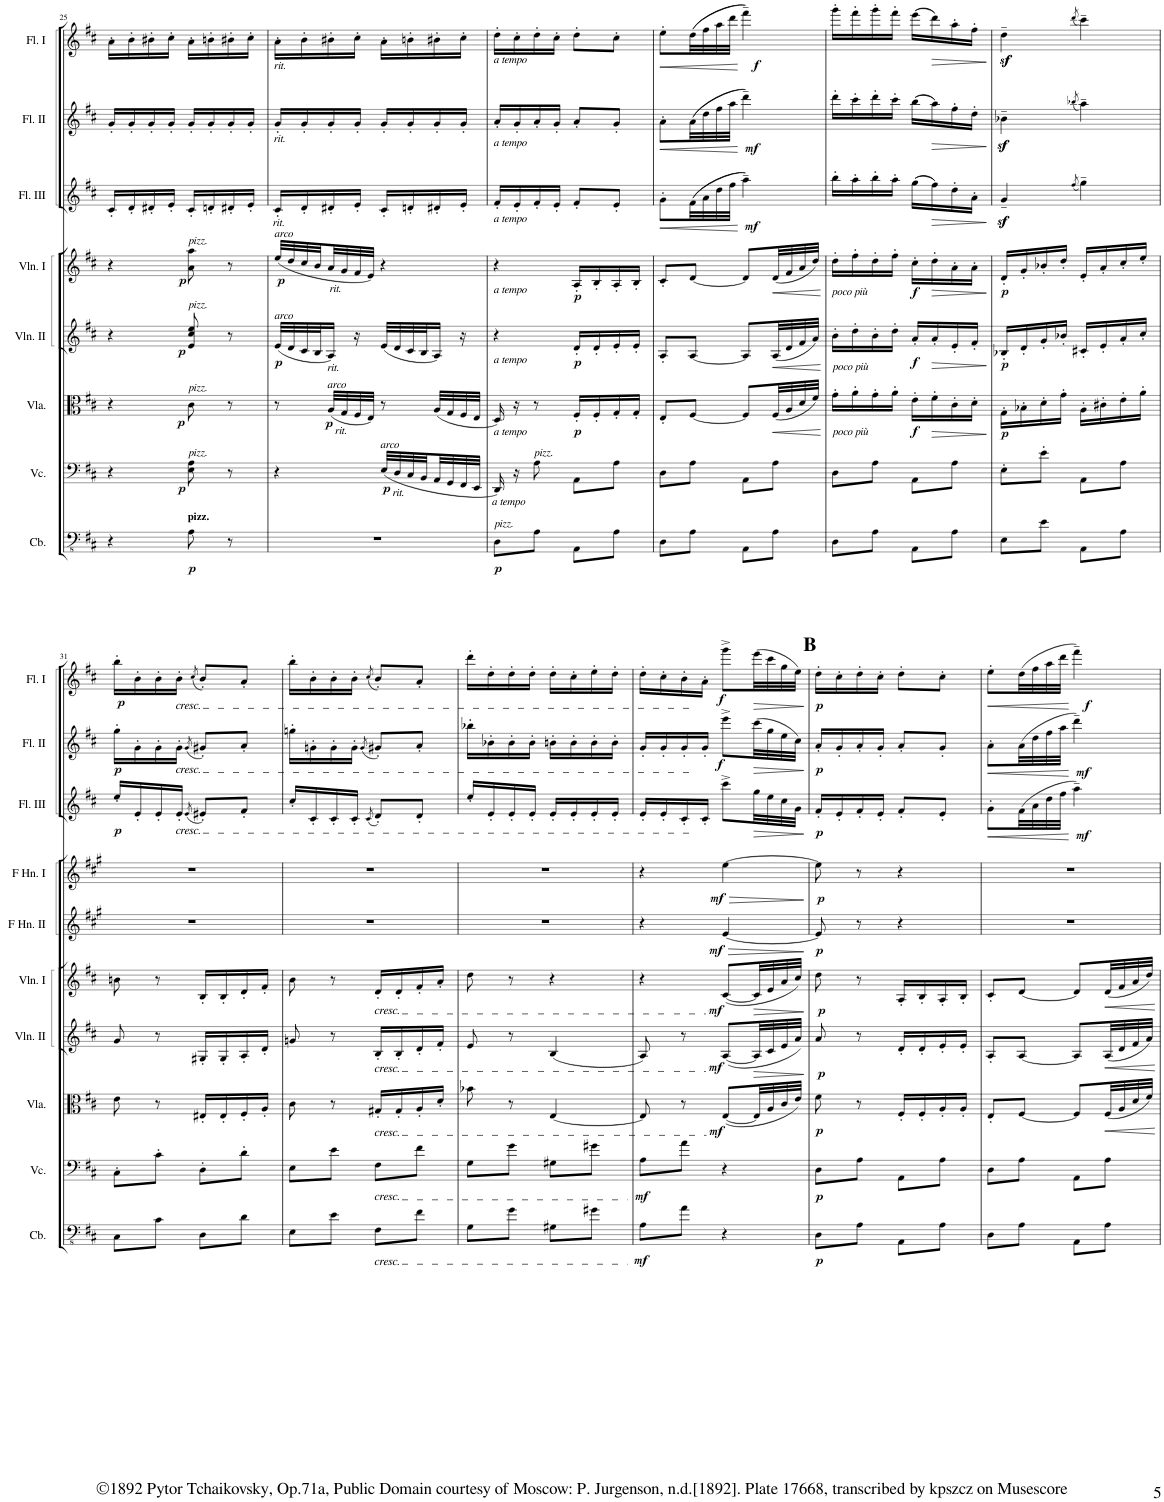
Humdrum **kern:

**kern	**dynam	**kern	**dynam	**kern	**dynam	**kern	**dynam	**kern	**dynam	**kern	**dynam	**kern	**dynam	**kern	**dynam	**kern	**dynam	**kern	**dynam
*part10	*part10	*part9	*part9	*part8	*part8	*part7	*part7	*part6	*part6	*part5	*part5	*part4	*part4	*part3	*part3	*part2	*part2	*part1	*part1
*staff10	*staff10	*staff9	*staff9	*staff8	*staff8	*staff7	*staff7	*staff6	*staff6	*staff5	*staff5	*staff4	*staff4	*staff3	*staff3	*staff2	*staff2	*staff1	*staff1
*I"Contrabass	*	*I"Violoncello	*	*I"Viola	*	*I"Violin II	*	*I"Violin I	*	*I"Horn in F II	*	*I"Horn in F I	*	*I"Flute III	*	*I"Flute II	*	*I"Flute I	*
*I'Cb.	*	*I'Vc.	*	*I'Vla.	*	*I'Vln. II	*	*I'Vln. I	*	*	*	*	*	*I'Fl. III	*	*I'Fl. II	*	*I'Fl. I	*
!!LO:PB:g=z
*clefFv4	*	*clefF4	*	*clefC3	*	*clefG2	*	*clefG2	*	*clefG2	*	*clefG2	*	*clefG2	*	*clefG2	*	*clefG2	*
*	*	*	*	*	*	*	*	*	*	*Trd4c7	*	*Trd4c7	*	*	*	*	*	*	*
*k[f#c#]	*	*k[f#c#]	*	*k[f#c#]	*	*k[f#c#]	*	*k[f#c#]	*	*k[f#c#g#]	*	*k[f#c#g#]	*	*k[f#c#]	*	*k[f#c#]	*	*k[f#c#]	*
*M2/4	*	*M2/4	*	*M2/4	*	*M2/4	*	*M2/4	*	*M2/4	*	*M2/4	*	*M2/4	*	*M2/4	*	*M2/4	*
=25	=25	=25	=25	=25	=25	=25	=25	=25	=25	=25	=25	=25	=25	=25	=25	=25	=25	=25	=25
4r	.	4r	.	4r	.	4r	.	4r	.	2r	.	2r	.	16c#'/LL	.	16g'/LL	.	16a'\LL	.
.	.	.	.	.	.	.	.	.	.	.	.	.	.	16d'/	.	16g'/	.	16b'\	.
.	.	.	.	.	.	.	.	.	.	.	.	.	.	16d#X'/	.	16g'/	.	16b#X'\	.
.	.	.	.	.	.	.	.	.	.	.	.	.	.	16e'/JJ	.	16g'/JJ	.	16cc#'\JJ	.
!	!	!	!	!	!	!	!	!LO:TX:a:i:t=pizz.	!	!	!	!	!	!	!	!	!	!	!
!	!	!	!	!	!	!LO:TX:a:i:t=pizz.	!	!	!	!	!	!	!	!	!	!	!	!	!
!	!	!	!	!LO:TX:a:i:t=pizz.	!	!	!	!	!	!	!	!	!	!	!	!	!	!	!
!	!	!LO:TX:a:i:t=pizz.	!	!	!	!	!	!	!	!	!	!	!	!	!	!	!	!	!
!LO:TX:a:B:t=pizz.	!	!	!	!	!	!	!	!	!	!	!	!	!	!	!	!	!	!	!
!	!LO:DY:b	!	!LO:DY:b	!	!LO:DY:b	!	!LO:DY:b	!	!LO:DY:b	!	!	!	!	!	!	!	!	!	!
8AA\	p	8E\ 8A\	p	8c#\	p	8e/ 8cc#/ 8ee/	p	8a\ 8aa\	p	.	.	.	.	16c#'/LL	.	16g'/LL	.	16a'\LL	.
.	.	.	.	.	.	.	.	.	.	.	.	.	.	16dn'/	.	16g'/	.	16bn'\	.
8r	.	8r	.	8r	.	8r	.	8r	.	.	.	.	.	16d#X'/	.	16g'/	.	16b#X'\	.
.	.	.	.	.	.	.	.	.	.	.	.	.	.	16e'/JJ	.	16g'/JJ	.	16cc#'\JJ	.
=26	=26	=26	=26	=26	=26	=26	=26	=26	=26	=26	=26	=26	=26	=26	=26	=26	=26	=26	=26
!	!	!	!	!	!	!	!	!	!	!	!	!	!	!	!	!	!	!LO:TX:b:i:t=rit.	!
!	!	!	!	!	!	!	!	!	!	!	!	!	!	!	!	!LO:TX:b:i:t=rit.	!	!	!
!	!	!	!	!	!	!	!	!	!	!	!	!	!	!LO:TX:b:i:t=rit.	!	!	!	!	!
!	!	!	!	!	!	!	!	!LO:TX:a:i:t=arco	!	!	!	!	!	!	!	!	!	!	!
!	!	!	!	!	!	!LO:TX:a:i:t=arco	!	!	!	!	!	!	!	!	!	!	!	!	!
!	!	!	!	!	!	!	!LO:DY:b	!	!LO:DY:b	!	!	!	!	!	!	!	!	!	!
2r	.	4r	.	8r	.	(32e/LLL	p	(32ee/LLL	p	2r	.	2r	.	16c#'/LL	.	16g'/LL	.	16a'\LL	.
.	.	.	.	.	.	32d/	.	32dd/	.	.	.	.	.	.	.	.	.	.	.
.	.	.	.	.	.	32c#/	.	32cc#/	.	.	.	.	.	16d'/	.	16g'/	.	16b'\	.
.	.	.	.	.	.	32B/J	.	32b/	.	.	.	.	.	.	.	.	.	.	.
!	!	!	!	!	!	!	!	!LO:TX:b:i:t=rit.	!	!	!	!	!	!	!	!	!	!	!
!	!	!	!	!	!	!LO:TX:b:i:t=rit.	!	!	!	!	!	!	!	!	!	!	!	!	!
!	!	!	!	!LO:TX:b:i:t=rit.	!	!	!	!	!	!	!	!	!	!	!	!	!	!	!
!	!	!	!	!LO:TX:a:i:t=arco	!	!	!	!	!	!	!	!	!	!	!	!	!	!	!
!	!	!	!	!	!LO:DY:b	!	!	!	!	!	!	!	!	!	!	!	!	!	!
.	.	.	.	(32A/LLL	p	16A/JJ)	.	32a/	.	.	.	.	.	16d#X'/	.	16g'/	.	16b#X'\	.
.	.	.	.	32G/	.	.	.	32g/	.	.	.	.	.	.	.	.	.	.	.
.	.	.	.	32F#/	.	16r	.	32f#/	.	.	.	.	.	16e'/JJ	.	16g'/JJ	.	16cc#'\JJ	.
.	.	.	.	32E/JJJ)	.	.	.	32e/JJJ)	.	.	.	.	.	.	.	.	.	.	.
!	!	!LO:TX:b:i:t=rit.	!	!	!	!	!	!	!	!	!	!	!	!	!	!	!	!	!
!	!	!LO:TX:a:i:t=arco	!	!	!	!	!	!	!	!	!	!	!	!	!	!	!	!	!
!	!	!	!LO:DY:b	!	!	!	!	!	!	!	!	!	!	!	!	!	!	!	!
.	.	(32E/LLL	p	8r	.	(32e/LLL	.	4r	.	.	.	.	.	16c#'/LL	.	16g'/LL	.	16a'\LL	.
.	.	32D/	.	.	.	32d/	.	.	.	.	.	.	.	.	.	.	.	.	.
.	.	32C#/	.	.	.	32c#/	.	.	.	.	.	.	.	16dn'/	.	16g'/	.	16bn'\	.
.	.	32BB/	.	.	.	32B/J	.	.	.	.	.	.	.	.	.	.	.	.	.
.	.	32AA/	.	(32A/LLL	.	16A/JJ)	.	.	.	.	.	.	.	16d#X'/	.	16g'/	.	16b#X'\	.
.	.	32GG/	.	32G/	.	.	.	.	.	.	.	.	.	.	.	.	.	.	.
.	.	32FF#/	.	32F#/	.	16r	.	.	.	.	.	.	.	16e'/JJ	.	16g'/JJ	.	16cc#'\JJ	.
.	.	32EE/JJJ	.	32E/JJJ	.	.	.	.	.	.	.	.	.	.	.	.	.	.	.
=27	=27	=27	=27	=27	=27	=27	=27	=27	=27	=27	=27	=27	=27	=27	=27	=27	=27	=27	=27
!	!	!	!	!	!	!	!	!	!	!	!	!	!	!	!	!	!	!LO:TX:b:i:t=a tempo	!
!	!	!	!	!	!	!	!	!	!	!	!	!	!	!	!	!LO:TX:b:i:t=a tempo	!	!	!
!	!	!	!	!	!	!	!	!	!	!	!	!	!	!LO:TX:b:i:t=a tempo	!	!	!	!	!
!	!	!	!	!	!	!	!	!LO:TX:b:i:t=a tempo	!	!	!	!	!	!	!	!	!	!	!
!	!	!	!	!	!	!LO:TX:b:i:t=a tempo	!	!	!	!	!	!	!	!	!	!	!	!	!
!	!	!	!	!LO:TX:b:i:t=a tempo	!	!	!	!	!	!	!	!	!	!	!	!	!	!	!
!	!	!LO:TX:b:i:t=a tempo	!	!	!	!	!	!	!	!	!	!	!	!	!	!	!	!	!
!LO:TX:a:i:t=pizz.	!	!	!	!	!	!	!	!	!	!	!	!	!	!	!	!	!	!	!
!	!LO:DY:b	!	!	!	!	!	!	!	!	!	!	!	!	!	!	!	!	!	!
8DD\L	p	16DD/)	.	16D/)	.	4r	.	4r	.	2r	.	2r	.	16f#'/LL	.	16a'/LL	.	16dd'\LL	.
.	.	16r	.	16r	.	.	.	.	.	.	.	.	.	16e'/	.	16g'/	.	16cc#'\	.
!	!	!LO:TX:a:i:t=pizz.	!	!	!	!	!	!	!	!	!	!	!	!	!	!	!	!	!
8AA\J	.	8A\	.	8r	.	.	.	.	.	.	.	.	.	16f#'/	.	16a'/	.	16dd'\	.
.	.	.	.	.	.	.	.	.	.	.	.	.	.	16e'/JJ	.	16g'/JJ	.	16cc#'\JJ	.
!	!	!	!	!	!LO:DY:b	!	!LO:DY:b	!	!LO:DY:b	!	!	!	!	!	!	!	!	!	!
8AAA\L	.	8AA\L	.	16F#'/LL	p	16d'/LL	p	16A'/LL	p	.	.	.	.	8f#'/L	.	8a'/L	.	8dd'\L	.
.	.	.	.	16F#'/	.	16d'/	.	16B'/	.	.	.	.	.	.	.	.	.	.	.
8AA\J	.	8A\J	.	16G'/	.	16e'/	.	16A'/	.	.	.	.	.	8e'/J	.	8g'/J	.	8cc#'\J	.
.	.	.	.	16G'/JJ	.	16e'/JJ	.	16B'/JJ	.	.	.	.	.	.	.	.	.	.	.
=28	=28	=28	=28	=28	=28	=28	=28	=28	=28	=28	=28	=28	=28	=28	=28	=28	=28	=28	=28
!	!	!	!	!	!	!	!	!	!	!	!	!	!	!	!LO:HP:b	!	!LO:HP:b	!	!LO:HP:b
8DD\L	.	8D\L	.	8E'/L	.	8A'/L	.	8c#'/L	.	2r	.	2r	.	8g'\L	<	8a'\L	<	8ee'\L	<
8AA\J	.	8A\J	.	[8F#/J	.	[8A/J	.	[8d/J	.	.	.	.	.	((32f#\LL	.	((32a\LL	.	((32dd\LL	.
.	.	.	.	.	.	.	.	.	.	.	.	.	.	32a\	.	32dd\	.	32ff#\	.
.	.	.	.	.	.	.	.	.	.	.	.	.	.	32dd\	.	32ff#\	.	32aa\	.
.	.	.	.	.	.	.	.	.	.	.	.	.	.	32ff#\JJJ	.	32aa\JJJ	.	32ddd\JJJ	.
!	!	!	!	!	!	!	!	!	!	!	!	!	!	!	!LO:DY:n=1:b	!	!LO:DY:n=1:b	!	!LO:DY:n=1:b
8AAA\L	.	8AA\L	.	8F#/L]	.	8A/L]	.	8d/L]	.	.	.	.	.	4aa~\))	[ mf	4ddd~\))	[ mf	4fff#~\))	[ f
!	!	!	!	!	!LO:HP:b	!	!LO:HP:b	!	!LO:HP:b	!	!	!	!	!	!	!	!	!	!
8AA\J	.	8A\J	.	(32F#/LL	<	(32A/LL	<	(32d/LL	<	.	.	.	.	.	.	.	.	.	.
.	.	.	.	32A/	.	32d/	.	32f#/	.	.	.	.	.	.	.	.	.	.	.
.	.	.	.	32d/	.	32f#/	.	32a/	.	.	.	.	.	.	.	.	.	.	.
.	.	.	.	32f#/JJJ)	.	32a/JJJ)	.	32dd/JJJ)	.	.	.	.	.	.	.	.	.	.	.
.	.	.	.	.	[	.	[	.	[	.	.	.	.	.	.	.	.	.	.
=29	=29	=29	=29	=29	=29	=29	=29	=29	=29	=29	=29	=29	=29	=29	=29	=29	=29	=29	=29
!	!	!	!	!	!	!	!	!LO:TX:b:i:t=poco più	!	!	!	!	!	!	!	!	!	!	!
!	!	!	!	!	!	!LO:TX:b:i:t=poco più	!	!	!	!	!	!	!	!	!	!	!	!	!
!	!	!	!	!LO:TX:b:i:t=poco più	!	!	!	!	!	!	!	!	!	!	!	!	!	!	!
8DD\L	.	8D\L	.	16g'\LL	.	16b'\LL	.	16dd'\LL	.	2r	.	2r	.	16bb'\LL	.	16ddd'\LL	.	16ggg'\LL	.
.	.	.	.	16a'\	.	16dd'\	.	16ff#'\	.	.	.	.	.	16aa'\	.	16ccc#'\	.	16fff#'\	.
8AA\J	.	8A\J	.	16g'\	.	16b'\	.	16dd'\	.	.	.	.	.	16bb'\	.	16ddd'\	.	16ggg'\	.
.	.	.	.	16a'\JJ	.	16dd'\JJ	.	16ff#'\JJ	.	.	.	.	.	16aa'\JJ	.	16ccc#'\JJ	.	16fff#'\JJ	.
!	!	!	!	!	!LO:DY:b	!	!LO:DY:b	!	!LO:DY:b	!	!	!	!	!	!	!	!	!	!
8AAA\L	.	8AA\L	.	16e'\LL	f	16a'/LL	f	16cc#'\LL	f	.	.	.	.	((16gg\LL	.	((16bb\LL	.	((16eee\LL	.
!	!	!	!	!	!LO:HP:b	!	!LO:HP:b	!	!LO:HP:b	!	!	!	!	!	!LO:HP:b	!	!LO:HP:b	!	!LO:HP:b
.	.	.	.	16f#'\	>	16a'/	>	16dd'\	>	.	.	.	.	16ff#\))	>	16aa\))	>	16ddd\))	>
8AA\J	.	8A\J	.	16c#'\	.	16e'/	.	16a'\	.	.	.	.	.	16dd'\	.	16ff#'\	.	16aa'\	.
.	.	.	.	16d'\JJ	.	16f#'/JJ	.	16a'\JJ	.	.	.	.	.	16a'\JJ	.	16dd'\JJ	.	16ff#'\JJ	.
.	.	.	.	.	]	.	]	.	]	.	.	.	.	.	]	.	]	.	]
=30	=30	=30	=30	=30	=30	=30	=30	=30	=30	=30	=30	=30	=30	=30	=30	=30	=30	=30	=30
!	!	!	!	!	!LO:DY:b	!	!LO:DY:b	!	!LO:DY:b	!	!	!	!	!	!	!	!	!	!
8EE\L	.	8E'\L	.	16G'\LL	p	16B-X'/LL	p	16d'/LL	p	2r	.	2r	.	4gz<~/	.	4b-Xz<~\	.	4ddz<~\	.
.	.	.	.	16B-X'\	.	16d'/	.	16g'/	.	.	.	.	.	.	.	.	.	.	.
8E\J	.	8e'\J	.	16d'\	.	16g'/	.	16b-X'/	.	.	.	.	.	.	.	.	.	.	.
.	.	.	.	16g'\JJ	.	16b-X'/JJ	.	16dd'/JJ	.	.	.	.	.	.	.	.	.	.	.
.	.	.	.	.	.	.	.	.	.	.	.	.	.	(8qff#/	.	(8qbb-X/	.	(8qddd/	.
8AAA\L	.	8AA\L	.	16A'\LL	.	16c#X'/LL	.	16e'/LL	.	.	.	.	.	4gg~\)	.	4aa~\)	.	4ccc#~\)	.
.	.	.	.	16c#X'\	.	16e'/	.	16a'/	.	.	.	.	.	.	.	.	.	.	.
8AA\J	.	8A\J	.	16e'\	.	16a'/	.	16cc#'/	.	.	.	.	.	.	.	.	.	.	.
.	.	.	.	16a'\JJ	.	16cc#'/JJ	.	16ee'/JJ	.	.	.	.	.	.	.	.	.	.	.
!!LO:LB:g=z
=31	=31	=31	=31	=31	=31	=31	=31	=31	=31	=31	=31	=31	=31	=31	=31	=31	=31	=31	=31
!	!	!	!	!	!	!	!	!	!	!	!	!	!	!	!LO:DY:b	!	!LO:DY:b	!	!LO:DY:b
8CC#\L	.	8C#'\L	.	8e\	.	8g/	.	8bn\	.	2r	.	2r	.	16ee'/LL	p	16gg'\LL	p	16bb'\LL	p
.	.	.	.	.	.	.	.	.	.	.	.	.	.	16e'/	.	16g'\	.	16b'\	.
8C#\J	.	8c#'\J	.	8r	.	8r	.	8r	.	.	.	.	.	16e'/	.	16g'\	.	16b'\	.
!	!	!	!	!	!	!	!	!	!	!	!	!	!	!	!	!	!	!LO:TX:b:i:t=cresc.	!
!	!	!	!	!	!	!	!	!	!	!	!	!	!	!	!	!LO:TX:b:i:t=cresc.	!	!	!
!	!	!	!	!	!	!	!	!	!	!	!	!	!	!LO:TX:b:i:t=cresc.	!	!	!	!	!
.	.	.	.	.	.	.	.	.	.	.	.	.	.	16e'/JJ	.	16g'\JJ	.	16b'\JJ	.
.	.	.	.	.	.	.	.	.	.	.	.	.	.	(8qe/	.	(8qg/	.	(8qcc#/	.
8DD\L	.	8D'\L	.	16E#X'/LL	.	16G#X'/LL	.	16B'/LL	.	.	.	.	.	8e#X'/L)	.	8g#X'/L)	.	8b'/L)	.
.	.	.	.	16E#'/	.	16G#'/	.	16B'/	.	.	.	.	.	.	.	.	.	.	.
8D\J	.	8d'\J	.	16F#'/	.	16A'/	.	16d'/	.	.	.	.	.	8f#'/J	.	8a'/J	.	8a'/J	.
.	.	.	.	16A'/JJ	.	16d'/JJ	.	16f#'/JJ	.	.	.	.	.	.	.	.	.	.	.
=32	=32	=32	=32	=32	=32	=32	=32	=32	=32	=32	=32	=32	=32	=32	=32	=32	=32	=32	=32
8EE\L	.	8E\L	.	8c#\	.	8gn/	.	8b\	.	2r	.	2r	.	16cc#'/LL	.	16ggn'\LL	.	16bb'\LL	.
.	.	.	.	.	.	.	.	.	.	.	.	.	.	16c#'/	.	16gn'\	.	16b'\	.
8E\J	.	8e\J	.	8r	.	8r	.	8r	.	.	.	.	.	16c#'/	.	16g'\	.	16b'\	.
.	.	.	.	.	.	.	.	.	.	.	.	.	.	16c#'/JJ	.	16g'\JJ	.	16b'\JJ	.
.	.	.	.	.	.	.	.	.	.	.	.	.	.	(8qc#/	.	(8qg/	.	(8qcc#/	.
!	!	!	!	!	!	!	!	!LO:TX:b:i:t=cresc.	!	!	!	!	!	!	!	!	!	!	!
!	!	!	!	!	!	!LO:TX:b:i:t=cresc.	!	!	!	!	!	!	!	!	!	!	!	!	!
!	!	!	!	!LO:TX:b:i:t=cresc.	!	!	!	!	!	!	!	!	!	!	!	!	!	!	!
!	!	!LO:TX:b:i:t=cresc.	!	!	!	!	!	!	!	!	!	!	!	!	!	!	!	!	!
!LO:TX:b:i:t=cresc.	!	!	!	!	!	!	!	!	!	!	!	!	!	!	!	!	!	!	!
8FF#\L	.	8F#\L	.	16G#X'/LL	.	16B'/LL	.	16d'/LL	.	.	.	.	.	8d'/L)	.	8g#X'/L)	.	8b'/L)	.
.	.	.	.	16G#'/	.	16B'/	.	16d'/	.	.	.	.	.	.	.	.	.	.	.
8F#\J	.	8f#\J	.	16A'/	.	16d'/	.	16f#'/	.	.	.	.	.	8d'/J	.	8a'/J	.	8a'/J	.
.	.	.	.	16d'/JJ	.	16f#'/JJ	.	16a'/JJ	.	.	.	.	.	.	.	.	.	.	.
=33	=33	=33	=33	=33	=33	=33	=33	=33	=33	=33	=33	=33	=33	=33	=33	=33	=33	=33	=33
8GG\L	.	8G\L	.	8b-X\	.	8e/	.	8dd\	.	2r	.	2r	.	16ee'/LL	.	16bb-X'\LL	.	16ddd'\LL	.
.	.	.	.	.	.	.	.	.	.	.	.	.	.	16e'/	.	16b-X'\	.	16dd'\	.
8G\J	.	8g\J	.	8r	.	8r	.	8r	.	.	.	.	.	16e'/	.	16b-'\	.	16dd'\	.
.	.	.	.	.	.	.	.	.	.	.	.	.	.	16e'/JJ	.	16b-'\JJ	.	16dd'\JJ	.
8GG#X\L	.	8G#X\L	.	[4E/	.	(4B/	.	4r	.	.	.	.	.	16e'/LL	.	16bn'\LL	.	16dd'\LL	.
.	.	.	.	.	.	.	.	.	.	.	.	.	.	16e'/	.	16b'\	.	16cc#'\	.
8G#X\J	.	8g#X\J	.	.	.	.	.	.	.	.	.	.	.	16e'/	.	16b'\	.	16ee'\	.
.	.	.	.	.	.	.	.	.	.	.	.	.	.	16e'/JJ	.	16b'\JJ	.	16dd'\JJ	.
=34	=34	=34	=34	=34	=34	=34	=34	=34	=34	=34	=34	=34	=34	=34	=34	=34	=34	=34	=34
!	!LO:DY:b	!	!LO:DY:b	!	!	!	!	!	!	!	!	!	!	!	!	!	!	!	!
8AA\L	mf	8A\L	mf	8E/]	.	8A/)	.	4r	.	4r	.	4r	.	16e'/LL	.	16g'/LL	.	16dd'\LL	.
.	.	.	.	.	.	.	.	.	.	.	.	.	.	16e'/	.	16g'/	.	16cc#'\	.
8A\J	.	8a\J	.	8r	.	8r	.	.	.	.	.	.	.	16c#'/	.	16g'/	.	16b'\	.
.	.	.	.	.	.	.	.	.	.	.	.	.	.	16c#'/JJ	.	16g'/JJ	.	16a'\JJ	.
!	!	!	!	!	!LO:DY:b	!	!LO:DY:b	!	!LO:DY:b	!	!LO:HP:b	!	!LO:HP:b	!	!	!	!	!	!
!	!	!	!	!	!	!	!	!	!	!	!LO:DY:n=1:b	!	!LO:DY:n=1:b	!	!	!	!LO:DY:b	!	!LO:DY:b
4r	.	4r	.	([8E/L	mf	([8A/L	mf	([8c#/L	mf	[4e/	> mf	[4ee\	> mf	8ccc#^\L	.	8eee^\L	f	8ggg^\L	f
!	!	!	!	!	!	!	!LO:HP:b	!	!LO:HP:b	!	!	!	!	!	!LO:HP:b	!	!LO:HP:b	!	!LO:HP:b
.	.	.	.	32E/LL]	.	32A/LL]	>	32c#/LL]	>	.	.	.	.	32gg\LL	>	(32ccc#\LL	>	(32eee\LL	>
.	.	.	.	32A/	.	32c#/	.	32e/	.	.	.	.	.	32ee\	.	32gg\	.	32ccc#\	.
.	.	.	.	32c#/	.	32e/	.	32a/	.	.	.	.	.	32cc#\	.	32ee\	.	32gg\	.
.	.	.	.	32e/JJJ)	.	32a/JJJ)	.	32cc#/JJJ)	.	.	.	.	.	32g\JJJ	.	32cc#\JJJ)	.	32ee\JJJ)	.
.	.	.	.	.	.	.	]	.	]	.	]	.	]	.	]	.	]	.	]
!!LO:REH:place=s1:a:B:cj:enc=none:fs=20:t=B
=35	=35	=35	=35	=35	=35	=35	=35	=35	=35	=35	=35	=35	=35	=35	=35	=35	=35	=35	=35
!	!LO:DY:b	!	!LO:DY:b	!	!LO:DY:b	!	!LO:DY:b	!	!LO:DY:b	!	!LO:DY:b	!	!LO:DY:b	!	!LO:DY:b	!	!LO:DY:b	!	!LO:DY:b
8DD\L	p	8D\L	p	8f#\	p	8a/	p	8dd\	p	8e/]	p	8ee\]	p	16f#'/LL	p	16a'/LL	p	16dd'\LL	p
.	.	.	.	.	.	.	.	.	.	.	.	.	.	16e'/	.	16g'/	.	16cc#'\	.
8AA\J	.	8A\J	.	8r	.	8r	.	8r	.	8r	.	8r	.	16f#'/	.	16a'/	.	16dd'\	.
.	.	.	.	.	.	.	.	.	.	.	.	.	.	16e'/JJ	.	16g'/JJ	.	16cc#'\JJ	.
8AAA\L	.	8AA\L	.	16F#'/LL	.	16d'/LL	.	16A'/LL	.	4r	.	4r	.	8f#'/L	.	8a'/L	.	8dd'\L	.
.	.	.	.	16F#'/	.	16d'/	.	16B'/	.	.	.	.	.	.	.	.	.	.	.
8AA\J	.	8A\J	.	16A'/	.	16e'/	.	16A'/	.	.	.	.	.	8e'/J	.	8g'/J	.	8cc#'\J	.
.	.	.	.	16A'/JJ	.	16e'/JJ	.	16B'/JJ	.	.	.	.	.	.	.	.	.	.	.
=36	=36	=36	=36	=36	=36	=36	=36	=36	=36	=36	=36	=36	=36	=36	=36	=36	=36	=36	=36
!	!	!	!	!	!	!	!	!	!	!	!	!	!	!	!LO:HP:b	!	!LO:HP:b	!	!LO:HP:b
8DD\L	.	8D\L	.	8E'/L	.	8A'/L	.	8c#'/L	.	2r	.	2r	.	8g'\L	<	8a'\L	<	8ee'\L	<
8AA\J	.	8A\J	.	[8F#/J	.	[8A/J	.	[8d/J	.	.	.	.	.	(32f#\LL	.	(32a\LL	.	(32dd\LL	.
.	.	.	.	.	.	.	.	.	.	.	.	.	.	32a\	.	32dd\	.	32ff#\	.
.	.	.	.	.	.	.	.	.	.	.	.	.	.	32dd\	.	32ff#\	.	32aa\	.
.	.	.	.	.	.	.	.	.	.	.	.	.	.	32ff#\JJJ	.	32aa\JJJ	.	32ddd\JJJ	.
!	!	!	!	!	!	!	!	!	!	!	!	!	!	!	!LO:DY:n=1:b	!	!LO:DY:n=1:b	!	!LO:DY:n=1:b
8AAA\L	.	8AA\L	.	8F#/L]	.	8A/L]	.	8d/L]	.	.	.	.	.	4aa~\)	[ mf	4ddd~\)	[ mf	4fff#~\)	[ f
!	!	!	!	!	!LO:HP:b	!	!LO:HP:b	!	!LO:HP:b	!	!	!	!	!	!	!	!	!	!
8AA\J	.	8A\J	.	(32F#/LL	<	(32A/LL	<	(32d/LL	<	.	.	.	.	.	.	.	.	.	.
.	.	.	.	32A/	.	32d/	.	32f#/	.	.	.	.	.	.	.	.	.	.	.
.	.	.	.	32d/	.	32f#/	.	32a/	.	.	.	.	.	.	.	.	.	.	.
.	.	.	.	32f#/JJJ)	.	32a/JJJ)	.	32dd/JJJ)	.	.	.	.	.	.	.	.	.	.	.
.	.	.	.	.	[	.	[	.	[	.	.	.	.	.	.	.	.	.	.
=	=	=	=	=	=	=	=	=	=	=	=	=	=	=	=	=	=	=	=
*-	*-	*-	*-	*-	*-	*-	*-	*-	*-	*-	*-	*-	*-	*-	*-	*-	*-	*-	*-
